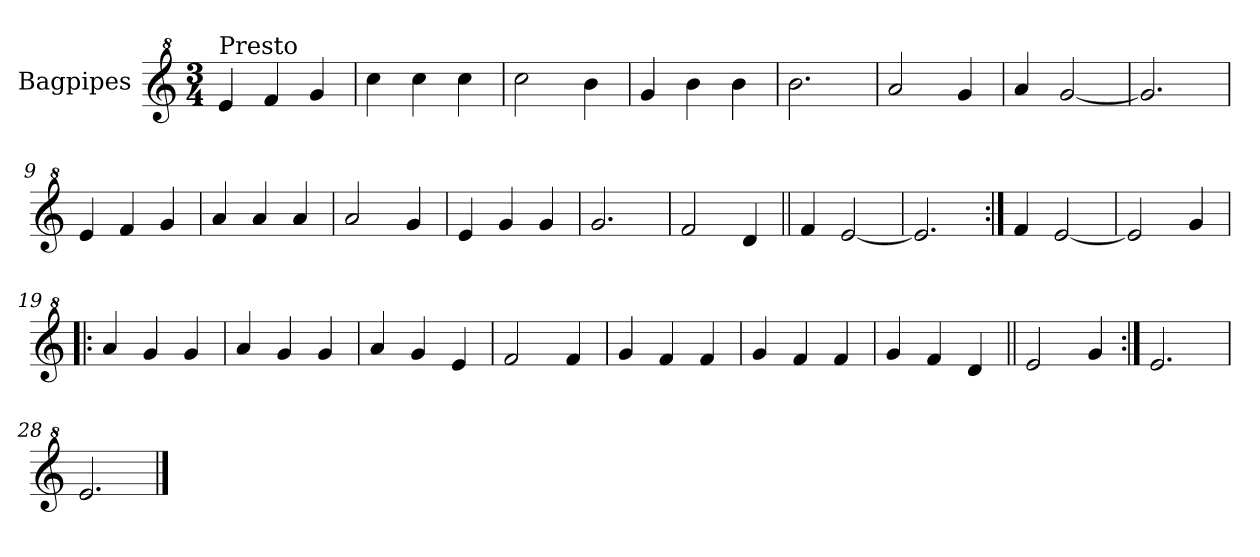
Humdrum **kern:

**kern
*part1
*staff1
*I"Bagpipes
*I'Bag
*clefG^2
*k[]
*C:
*M3/4
=1
!LO:TX:a:t=Presto
4ee/
4ff/
4gg/
=2
4ccc\
4ccc\
4ccc\
=3
2ccc\
4bb\
=4
4gg/
4bb\
4bb\
=5
2.bb\
=6
2aa/
4gg/
=7
4aa/
[2gg/
=8
2.gg/]
=9
4ee/
4ff/
4gg/
=10
4aa/
4aa/
4aa/
=11
2aa/
4gg/
=12
4ee/
4gg/
4gg/
=13
2.gg/
=14
2ff/
4dd/
=15||
4ff/
[2ee/
!!LO:LB:g=z
=16
2.ee/]
=17:|!
4ff/
[2ee/
=18
2ee/]
4gg/
=19!|:
4aa/
4gg/
4gg/
=20
4aa/
4gg/
4gg/
=21
4aa/
4gg/
4ee/
=22
2ff/
4ff/
=23
4gg/
4ff/
4ff/
=24
4gg/
4ff/
4ff/
=25
4gg/
4ff/
4dd/
=26||
2ee/
4gg/
=27:|!
2.ee/
=28
2.ee/
==
*-
